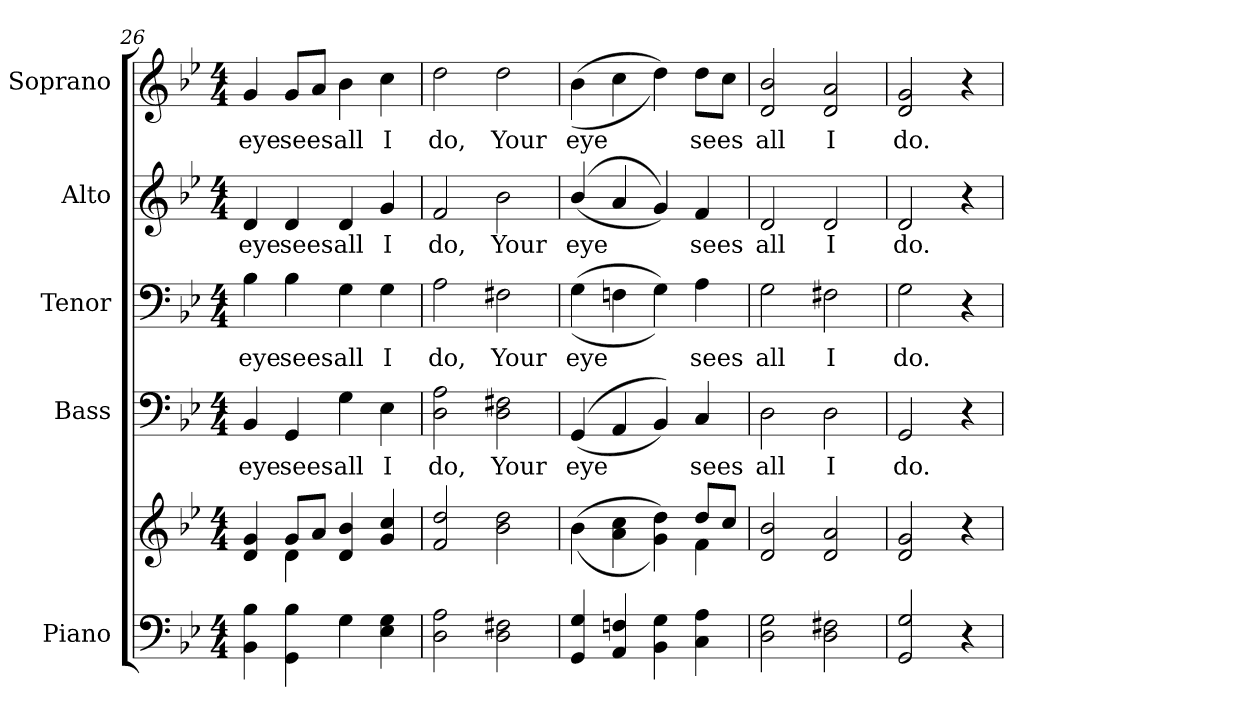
**kern	**kern	**kern	**text	**kern	**text	**kern	**text	**kern	**text
*part5	*part5	*part4	*part4	*part3	*part3	*part2	*part2	*part1	*part1
*staff6	*staff5	*staff4	*staff4	*staff3	*staff3	*staff2	*staff2	*staff1	*staff1
*I"Piano	*	*I"Bass	*	*I"Tenor	*	*I"Alto	*	*I"Soprano	*
*I'Pno.	*	*I'B.	*	*I'T.	*	*I'A.	*	*I'S.	*
!!LO:PB:g=z
*clefF4	*clefG2	*clefF4	*	*clefF4	*	*clefG2	*	*clefG2	*
*k[b-e-]	*k[b-e-]	*k[b-e-]	*	*k[b-e-]	*	*k[b-e-]	*	*k[b-e-]	*
*g:	*g:	*g:	*	*g:	*	*g:	*	*g:	*
*M4/4	*M4/4	*M4/4	*	*M4/4	*	*M4/4	*	*M4/4	*
=26	=26	=26	=26	=26	=26	=26	=26	=26	=26
*	*^	*	*	*	*	*	*	*	*
!	!	!	!	!LO:LY:b:color=#000000	!	!	!	!	!	!
!	!	!	!	!	!	!LO:LY:b:color=#000000	!	!	!	!
!	!	!	!	!	!	!	!	!LO:LY:b:color=#000000	!	!
!	!	!	!	!	!	!	!	!	!	!LO:LY:b:color=#000000
4BB-i\ 4B-i	4di/ 4gi	4ryy	4BB-i/	eye	4B-i\	eye	4di/	eye	4gi/	eye
!	!	!	!	!LO:LY:b:color=#000000	!	!	!	!	!	!
!	!	!	!	!	!	!LO:LY:b:color=#000000	!	!	!	!
!	!	!	!	!	!	!	!	!LO:LY:b:color=#000000	!	!
!	!	!	!	!	!	!	!	!	!	!LO:LY:b:color=#000000
4GGi\ 4B-i	8gi/L	4di\	4GGi/	sees	4B-i\	sees	4di/	sees	8gi/L	sees
.	8ai/J	.	.	.	.	.	.	.	8ai/J	.
!	!	!	!	!LO:LY:b:color=#000000	!	!	!	!	!	!
!	!	!	!	!	!	!LO:LY:b:color=#000000	!	!	!	!
!	!	!	!	!	!	!	!	!LO:LY:b:color=#000000	!	!
!	!	!	!	!	!	!	!	!	!	!LO:LY:b:color=#000000
4Gi\	4di/ 4b-i	2ryy	4Gi\	all	4Gi\	all	4di/	all	4b-i\	all
!	!	!	!	!LO:LY:b:color=#000000	!	!	!	!	!	!
!	!	!	!	!	!	!LO:LY:b:color=#000000	!	!	!	!
!	!	!	!	!	!	!	!	!LO:LY:b:color=#000000	!	!
!	!	!	!	!	!	!	!	!	!	!LO:LY:b:color=#000000
4E-i\ 4Gi	4gi/ 4cci	.	4E-i\	I	4Gi\	I	4gi/	I	4cci\	I
*	*v	*v	*	*	*	*	*	*	*	*
=27	=27	=27	=27	=27	=27	=27	=27	=27	=27
!	!	!	!LO:LY:b:color=#000000	!	!	!	!	!	!
!	!	!	!	!	!LO:LY:b:color=#000000	!	!	!	!
!	!	!	!	!	!	!	!LO:LY:b:color=#000000	!	!
!	!	!	!	!	!	!	!	!	!LO:LY:b:color=#000000
2Di\ 2Ai	2fi/ 2ddi	2Di\ 2Ai	do,	2Ai\	do,	2fi/	do,	2ddi\	do,
!	!	!	!LO:LY:b:color=#000000	!	!	!	!	!	!
!	!	!	!	!	!LO:LY:b:color=#000000	!	!	!	!
!	!	!	!	!	!	!	!LO:LY:b:color=#000000	!	!
!	!	!	!	!	!	!	!	!	!LO:LY:b:color=#000000
2Di\ 2F#Xi	2b-i\ 2ddi	2Di\ 2F#Xi	Your	2F#Xi\	Your	2b-i\	Your	2ddi\	Your
=28	=28	=28	=28	=28	=28	=28	=28	=28	=28
*	*^	*	*	*	*	*	*	*	*
!	!	!	!	!LO:LY:b:color=#000000	!	!	!	!	!	!
!	!	!	!	!	!	!LO:LY:b:color=#000000	!	!	!	!
!	!	!	!	!	!	!	!	!LO:LY:b:color=#000000	!	!
!	!	!	!	!	!	!	!	!	!	!LO:LY:b:color=#000000
4GGi/ 4Gi	((4b-i\	2ryy	((4GGi/	eye	((4Gi\	eye	((4b-i/	eye	((4b-i\	eye
4AAi/ 4Fni	4ai\ 4cci	.	4AAi/	.	4Fni\	.	4ai/	.	4cci\	.
4BB-i\ 4Gi	4gi\ 4ddi))	4ryy	4BB-i/))	.	4Gi\))	.	4gi/))	.	4ddi\))	.
!	!	!	!	!LO:LY:b:color=#000000	!	!	!	!	!	!
!	!	!	!	!	!	!LO:LY:b:color=#000000	!	!	!	!
!	!	!	!	!	!	!	!	!LO:LY:b:color=#000000	!	!
!	!	!	!	!	!	!	!	!	!	!LO:LY:b:color=#000000
4Ci\ 4Ai	8ddi/L	4fi\	4Ci/	sees	4Ai\	sees	4fi/	sees	8ddi\L	sees
.	8cci/J	.	.	.	.	.	.	.	8cci\J	.
*	*v	*v	*	*	*	*	*	*	*	*
!!LO:PB:g=z
=29	=29	=29	=29	=29	=29	=29	=29	=29	=29
!	!	!	!LO:LY:b:color=#000000	!	!	!	!	!	!
!	!	!	!	!	!LO:LY:b:color=#000000	!	!	!	!
!	!	!	!	!	!	!	!LO:LY:b:color=#000000	!	!
!	!	!	!	!	!	!	!	!	!LO:LY:b:color=#000000
2Di\ 2Gi	2di/ 2b-i	2Di\	all	2Gi\	all	2di/	all	2di/ 2b-i	all
!	!	!	!LO:LY:b:color=#000000	!	!	!	!	!	!
!	!	!	!	!	!LO:LY:b:color=#000000	!	!	!	!
!	!	!	!	!	!	!	!LO:LY:b:color=#000000	!	!
!	!	!	!	!	!	!	!	!	!LO:LY:b:color=#000000
2Di\ 2F#Xi	2di/ 2ai	2Di\	I	2F#Xi\	I	2di/	I	2di/ 2ai	I
=30	=30	=30	=30	=30	=30	=30	=30	=30	=30
!	!	!	!LO:LY:b:color=#000000	!	!	!	!	!	!
!	!	!	!	!	!LO:LY:b:color=#000000	!	!	!	!
!	!	!	!	!	!	!	!LO:LY:b:color=#000000	!	!
!	!	!	!	!	!	!	!	!	!LO:LY:b:color=#000000
2GGi/ 2Gi	2di/ 2gi	2GGi/	do.	2Gi\	do.	2di/	do.	2di/ 2gi	do.
4r	4r	4r	.	4r	.	4r	.	4r	.
=	=	=	=	=	=	=	=	=	=
*-	*-	*-	*-	*-	*-	*-	*-	*-	*-
